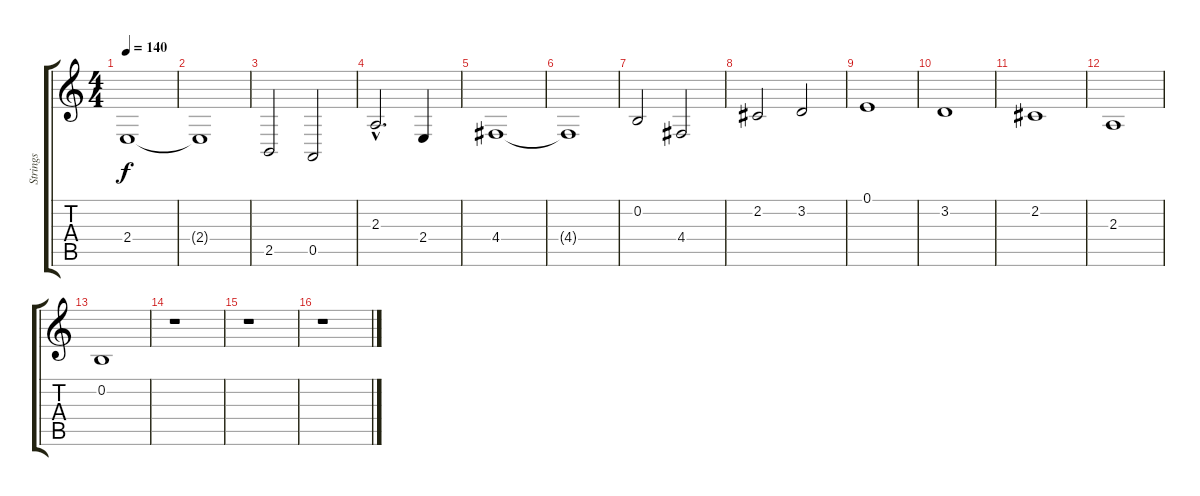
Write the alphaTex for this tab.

\track ("Strings" "Strings") {instrument stringensemble1}
\staff {score tabs}
\tuning (E4 B3 G3 D3 A2 E2) {hide}
\ts (4 4)
\tempo 140
\clef g2
\ks c
2.4.1{dy f} |
2.4{t}.1 |
2.5.2 0.5.2 |
2.3{hac}.2{d} 2.4.4 |
4.4.1 |
4.4{t}.1 |
0.2.2 4.4.2 |
2.2.2 3.2.2 |
0.1.1 |
3.2.1 |
2.2.1 |
2.3.1 |
0.2.1{volume 6} |
r.1 |
r.1 |
r.1
